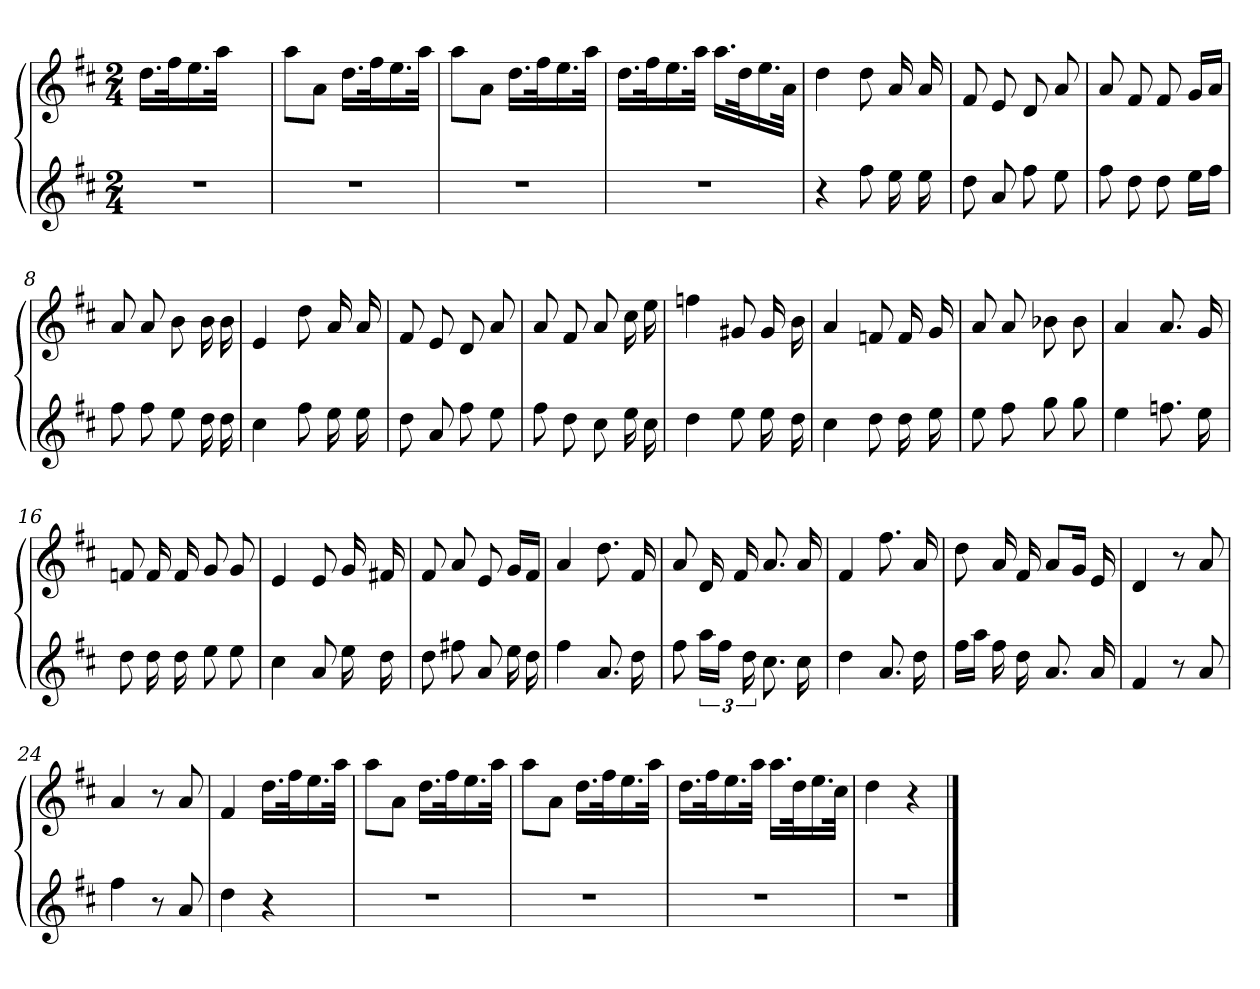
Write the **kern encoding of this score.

**kern	**kern	**dynam
*part1	*part1	*part1
*staff2	*staff1	*staff1/2
*clefG2	*clefG2	*
*k[f#c#]	*k[f#c#]	*
*M2/4	*M2/4	*
=1	=1	=1
2r	16.ddLL	Andantino
.	32ff#k	.
.	16.ee	.
.	32aaJJk	.
.	4ryy	.
=2	=2	=2
2r	8aaL	.
.	8aJ	.
.	16.ddLL	.
.	32ff#k	.
.	16.ee	.
.	32aaJJk	.
=3	=3	=3
2r	8aaL	.
.	8aJ	.
.	16.ddLL	.
.	32ff#k	.
.	16.ee	.
.	32aaJJk	.
=4	=4	=4
2r	16.ddLL	.
.	32ff#k	.
.	16.ee	.
.	32aaJJk	.
.	16.aaLL	.
.	32ddk	.
.	16.ee	.
.	32aJJk	.
=5	=5	=5
4r	4dd	.
8ff#	8dd	.
16ee	16a	.
16ee	16a	.
!!LO:LB:g=z
=6	=6	=6
8dd	8f#	.
8a	8e	.
8ff#	8d	.
8ee	8a	.
=7	=7	=7
8ff#	8a	.
8dd	8f#	.
8dd	8f#	.
16eeLL	16gLL	.
16ff#JJ	16aJJ	.
=8	=8	=8
8ff#	8a	.
8ff#	8a	.
8ee	8b	.
16dd	16b	.
16dd	16b	.
=9	=9	=9
4cc#	4e	.
8ff#	8dd	.
16ee	16a	.
16ee	16a	.
=10	=10	=10
8dd	8f#	.
8a	8e	.
8ff#	8d	.
8ee	8a	.
=11	=11	=11
8ff#	8a	.
8dd	8f#	.
8cc#	8a	.
16ee	16cc#	.
16cc#	16ee	.
!!LO:LB:g=z
=12	=12	=12
4dd	4ffn	.
8ee	8g#X	.
16ee	16g#	.
16dd	16b	.
=13	=13	=13
4cc#	4a	.
8dd	8fn	.
16dd	16f	.
16ee	16g	.
=14	=14	=14
8ee	8a	.
8ff#	8a	.
8gg	8b-X	.
8gg	8b-	.
=15	=15	=15
4ee	4a	.
8.ffn	8.a	.
16ee	16g	.
=16	=16	=16
8dd	8fn	.
16dd	16f	.
16dd	16f	.
8ee	8g	.
8ee	8g	.
=17	=17	=17
4cc#	4e	.
8a	8e	.
16ee	16g	.
16dd	16f#X	.
!!LO:LB:g=z
=18	=18	=18
8dd	8f#	.
8ff#X	8a	.
8a	8e	.
16ee	16gLL	.
16dd	16f#JJ	.
=19	=19	=19
4ff#	4a	.
8.a	8.dd	.
16dd	16f#	.
=20	=20	=20
8ff#	8a	.
24aaLL	16d	.
24ff#JJ	.	.
.	16f#	.
24dd	.	.
8.cc#	8.a	.
16cc#	16a	.
=21	=21	=21
4dd	4f#	.
8.a	8.ff#	.
16dd	16a	.
=22	=22	=22
16ff#LL	8dd	.
16aaJJ	.	.
16ff#	16a	.
16dd	16f#	.
8.a	8aL	.
.	16gJk	.
16a	16e	.
=23	=23	=23
4f#	4d	.
8r	8r	.
8a	8a	.
=24	=24	=24
4ff#	4a	.
8r	8r	.
8a	8a	.
!!LO:LB:g=z
=25	=25	=25
4dd	4f#	.
4r	16.ddLL	.
.	32ff#k	.
.	16.ee	.
.	32aaJJk	.
=26	=26	=26
2r	8aaL	.
.	8aJ	.
.	16.ddLL	.
.	32ff#k	.
.	16.ee	.
.	32aaJJk	.
=27	=27	=27
2r	8aaL	.
.	8aJ	.
.	16.ddLL	.
.	32ff#k	.
.	16.ee	.
.	32aaJJk	.
=28	=28	=28
2r	16.ddLL	.
.	32ff#k	.
.	16.ee	.
.	32aaJJk	.
.	16.aaLL	.
.	32ddk	.
.	16.ee	.
.	32cc#JJk	.
=29	=29	=29
2r	4dd	.
.	4r	.
==	==	==
*-	*-	*-
